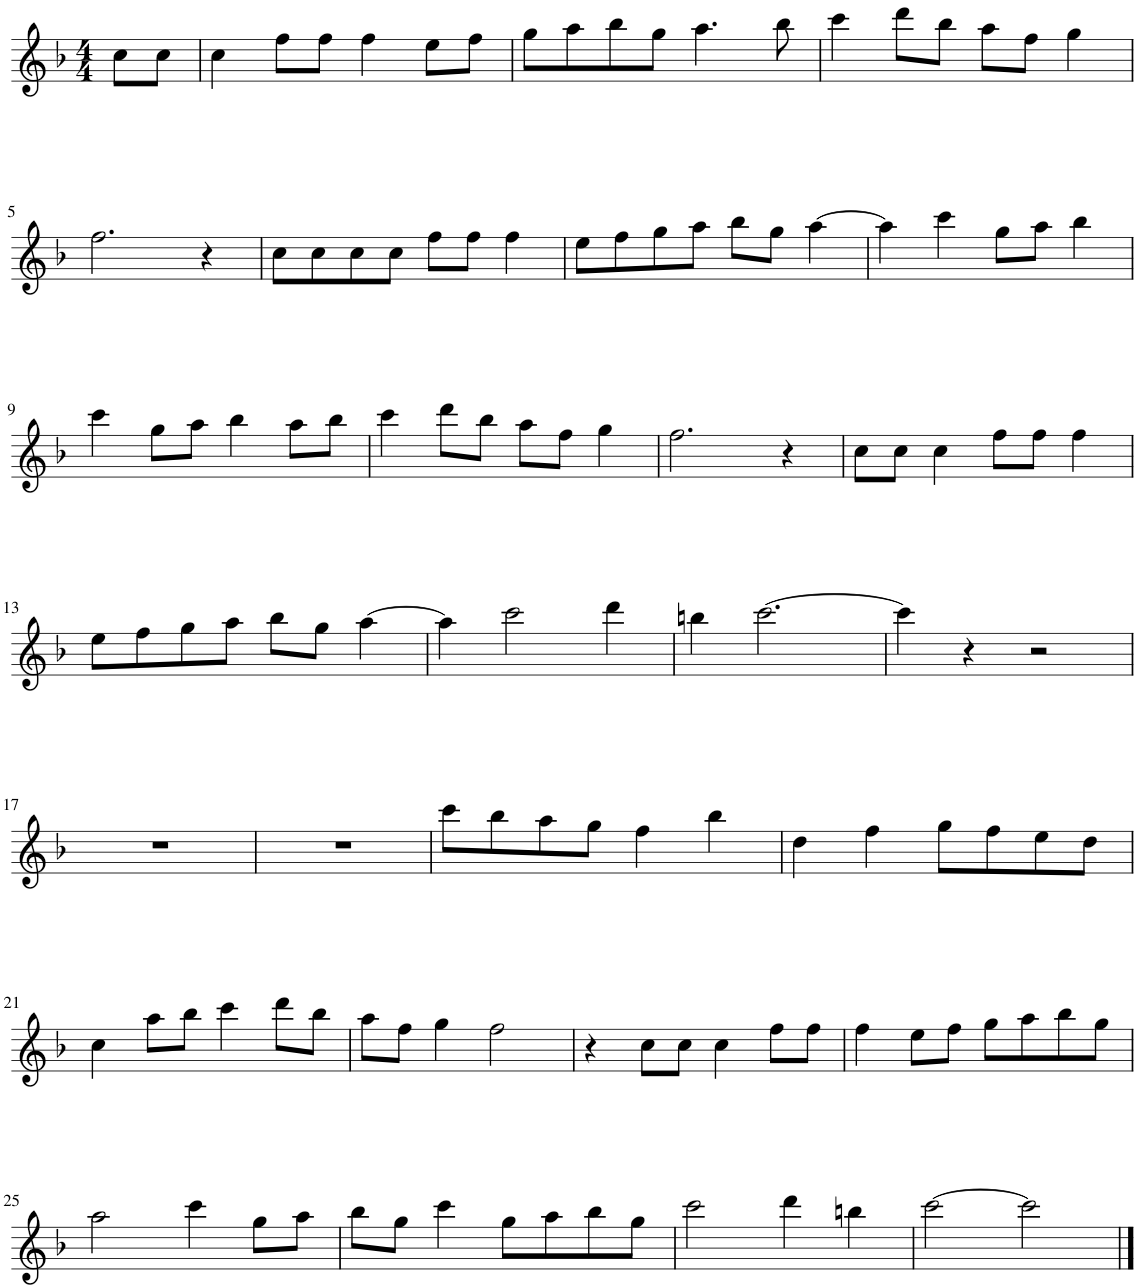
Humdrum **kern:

**kern
*part1
*staff1
*I"Flute, Flute
*clefG2
*k[b-]
*M4/4
=1
8cc\L
8cc\J
=2
4cc\
8ff\L
8ff\J
4ff\
8ee\L
8ff\J
=3
8gg\L
8aa\
8bb-\
8gg\J
4.aa\
8bb-\
=4
4ccc\
8ddd\L
8bb-\J
8aa\L
8ff\J
4gg\
!!LO:LB:g=z
=5
2.ff\
4r
=6
8cc\L
8cc\
8cc\
8cc\J
8ff\L
8ff\J
4ff\
=7
8ee\L
8ff\
8gg\
8aa\J
8bb-\L
8gg\J
[4aa\
=8
4aa\]
4ccc\
8gg\L
8aa\J
4bb-\
!!LO:LB:g=z
=9
4ccc\
8gg\L
8aa\J
4bb-\
8aa\L
8bb-\J
=10
4ccc\
8ddd\L
8bb-\J
8aa\L
8ff\J
4gg\
=11
2.ff\
4r
=12
8cc\L
8cc\J
4cc\
8ff\L
8ff\J
4ff\
!!LO:LB:g=z
=13
8ee\L
8ff\
8gg\
8aa\J
8bb-\L
8gg\J
[4aa\
=14
4aa\]
2ccc\
4ddd\
=15
4bbn\
[2.ccc\
=16
4ccc\]
4r
2r
!!LO:LB:g=z
=17
1r
=18
1r
=19
8ccc\L
8bb-\
8aa\
8gg\J
4ff\
4bb-\
=20
4dd\
4ff\
8gg\L
8ff\
8ee\
8dd\J
!!LO:LB:g=z
=21
4cc\
8aa\L
8bb-\J
4ccc\
8ddd\L
8bb-\J
=22
8aa\L
8ff\J
4gg\
2ff\
=23
4r
8cc\L
8cc\J
4cc\
8ff\L
8ff\J
=24
4ff\
8ee\L
8ff\J
8gg\L
8aa\
8bb-\
8gg\J
!!LO:LB:g=z
=25
2aa\
4ccc\
8gg\L
8aa\J
=26
8bb-\L
8gg\J
4ccc\
8gg\L
8aa\
8bb-\
8gg\J
=27
2ccc\
4ddd\
4bbn\
=28
[2ccc\
2ccc\]
==
*-
